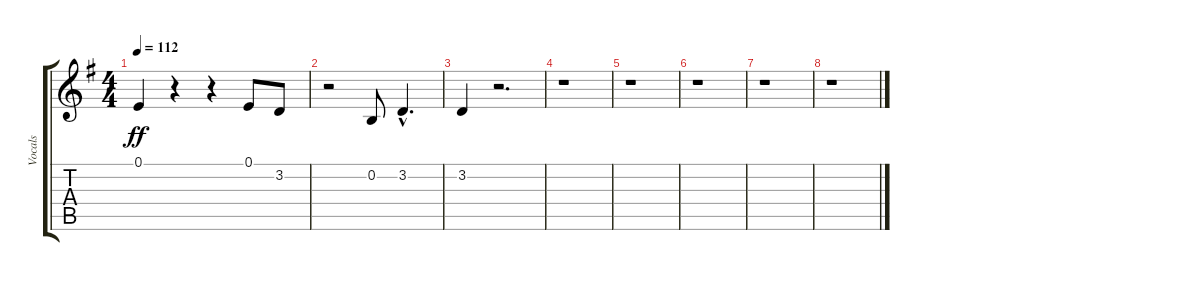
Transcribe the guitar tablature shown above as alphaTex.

\track ("Vocals" "Vocals") {instrument vibraphone}
\staff {score tabs}
\tuning (E4 B3 G3 D3 A2 E2) {hide}
\ts (4 4)
\tempo 112
\clef g2
\ks g
0.1.4{dy ff volume 8} r.4 r.4 0.1.8 3.2.8 |
r.2 0.2.8 3.2{hac}.4{d} |
3.2.4 r.2{d} |
r.1 |
r.1{volume 0} |
r.1 |
r.1 |
r.1
